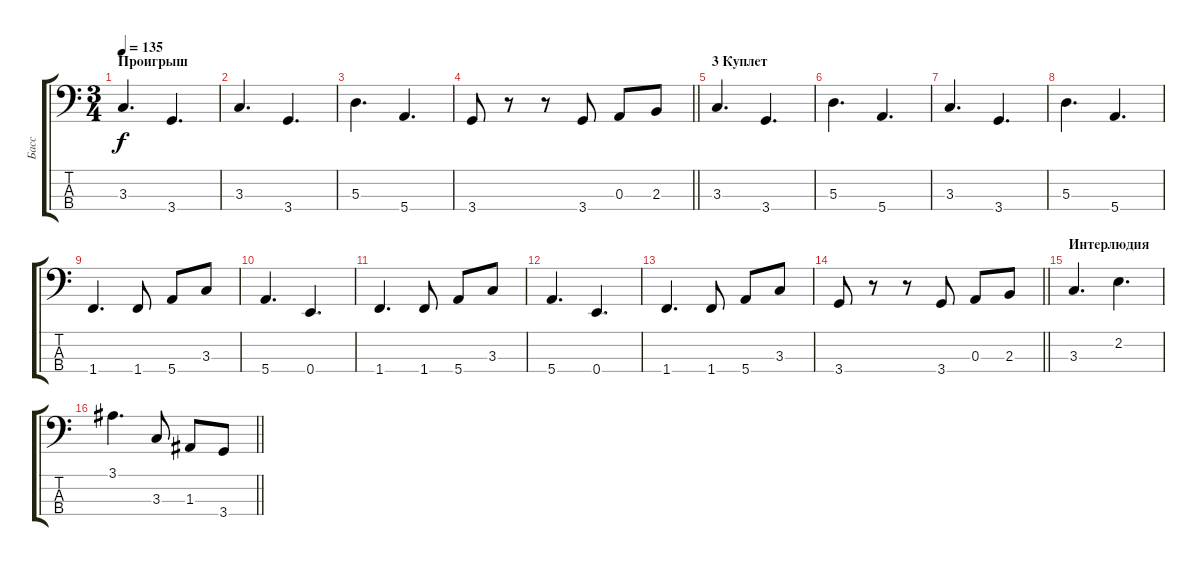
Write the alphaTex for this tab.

\track ("Басс" "Басс") {instrument electricbassfinger}
\staff {score tabs}
\tuning (G2 D2 A1 E1) {hide}
\ts (3 4)
\section ("" "Проигрыш")
\tempo 135
\clef f4
\ks c
3.3.4{d dy f} 3.4.4{d} |
3.3.4{d} 3.4.4{d} |
5.3.4{d} 5.4.4{d} |
\barLineRight lightlight
3.4.8 r.8 r.8 3.4.8 0.3.8 2.3.8 |
\section ("" "3 Куплет")
3.3.4{d} 3.4.4{d} |
5.3.4{d} 5.4.4{d} |
3.3.4{d} 3.4.4{d} |
5.3.4{d} 5.4.4{d} |
1.4.4{d} 1.4.8 5.4.8 3.3.8 |
5.4.4{d} 0.4.4{d} |
1.4.4{d} 1.4.8 5.4.8 3.3.8 |
5.4.4{d} 0.4.4{d} |
1.4.4{d} 1.4.8 5.4.8 3.3.8 |
\barLineRight lightlight
3.4.8 r.8 r.8 3.4.8 0.3.8 2.3.8 |
\section ("" "Интерлюдия")
3.3.4{d} 2.2.4{d} |
\barLineRight lightlight
3.1.4{d} 3.3.8 1.3.8 3.4.8
